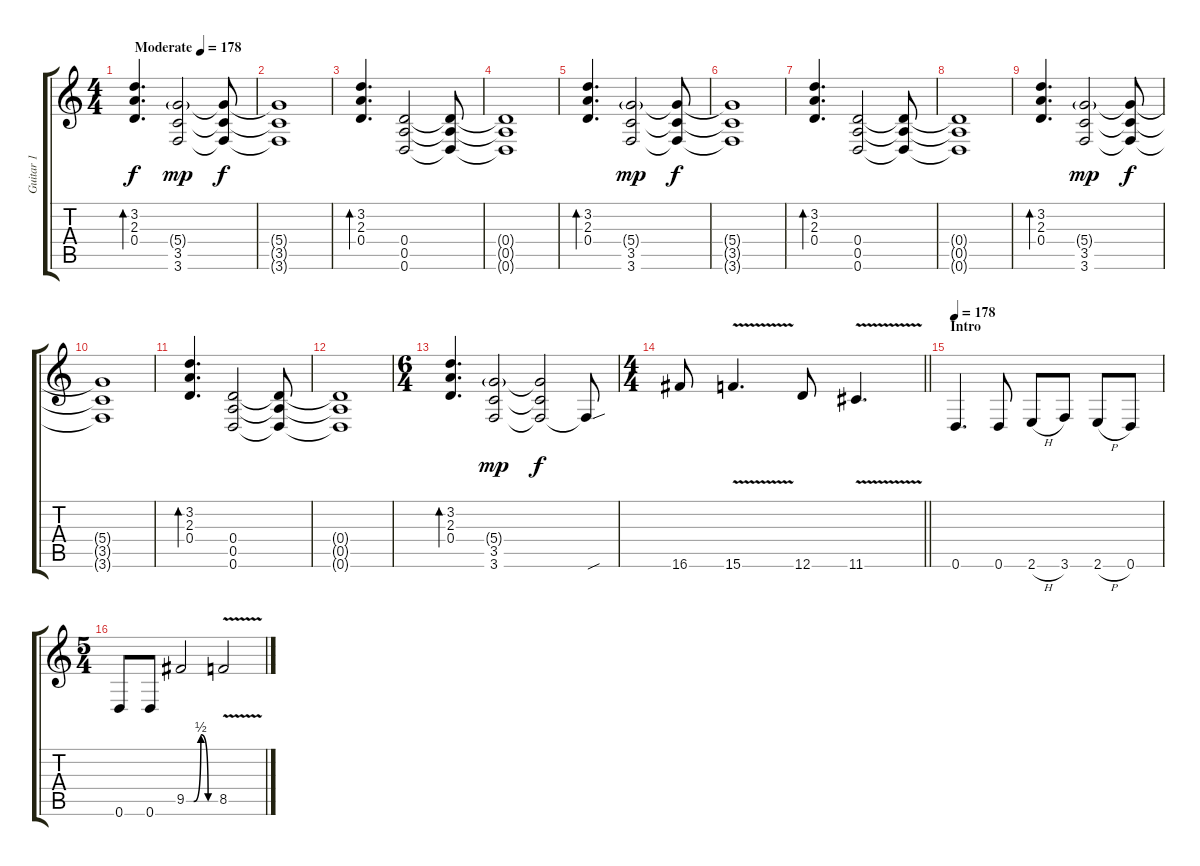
\track ("Guitar 1" "Guitar 1") {instrument overdrivenguitar}
\staff {score tabs}
\tuning (E4 B3 G3 D3 A2 D2) {hide}
\ts (4 4)
\tempo (178 "Moderate")
\tempo 176
\tempo (178 "Moderate")
\clef g2
\ks c
(3.2 2.3 0.4).4{d bd 240 dy f instrument overdrivenguitar} (5.4{g} 3.5 3.6).2{dy mp} (5.4{t} 3.5{t} 3.6{t}).8{dy f} |
(5.4{t} 3.5{t} 3.6{t}).1 |
(3.2 2.3 0.4).4{d bd 240} (0.4 0.5 0.6).2 (0.4{t} 0.5{t} 0.6{t}).8 |
(0.4{t} 0.5{t} 0.6{t}).1 |
(3.2 2.3 0.4).4{d bd 240} (5.4{g} 3.5 3.6).2{dy mp} (5.4{t} 3.5{t} 3.6{t}).8{dy f} |
(5.4{t} 3.5{t} 3.6{t}).1 |
(3.2 2.3 0.4).4{d bd 240} (0.4 0.5 0.6).2 (0.4{t} 0.5{t} 0.6{t}).8 |
(0.4{t} 0.5{t} 0.6{t}).1 |
(3.2 2.3 0.4).4{d bd 240} (5.4{g} 3.5 3.6).2{dy mp} (5.4{t} 3.5{t} 3.6{t}).8{dy f} |
(5.4{t} 3.5{t} 3.6{t}).1 |
(3.2 2.3 0.4).4{d bd 240} (0.4 0.5 0.6).2 (0.4{t} 0.5{t} 0.6{t}).8 |
(0.4{t} 0.5{t} 0.6{t}).1 |
\ts (6 4)
(3.2 2.3 0.4).4{d bd 240} (5.4{g} 3.5 3.6).2{dy mp} (5.4{t} 3.5{t} 3.6{t}).2{dy f} 3.6{sou t}.8 |
\ts (4 4)
\barLineRight lightlight
16.6.8 15.6{v}.4{d} 12.6.8 11.6{v}.4{d} |
\section ("" "Intro")
\tempo 178
0.6.4{d} 0.6.8 2.6{h}.8 3.6.8 2.6{h}.8 0.6.8 |
\ts (5 4)
0.6.8 0.6.8 9.5{be (custom 0 0 15 0 30 2 45 0 60 0)}.2 8.5{v}.2
